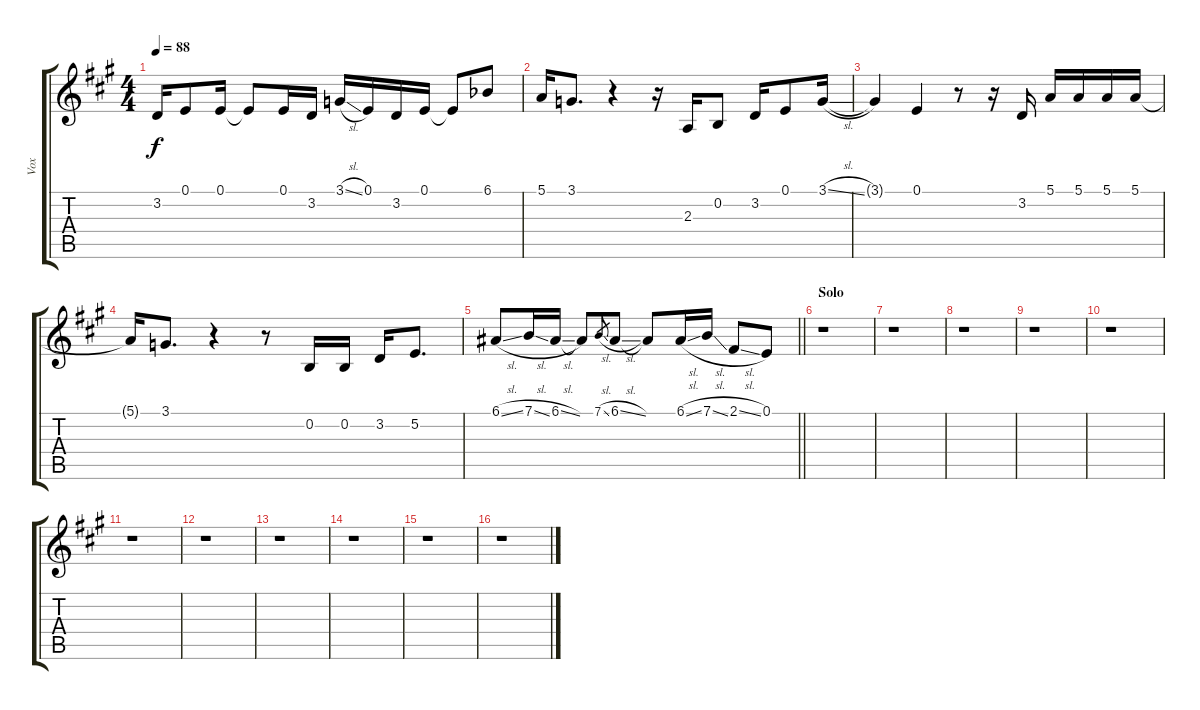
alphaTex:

\track ("Vox" "Vox") {instrument choiraahs}
\staff {score tabs}
\tuning (E4 B3 G3 D3 A2 E2) {hide}
\ts (4 4)
\tempo 88
\clef g2
\ks a
3.2.16{dy f} 0.1.8 0.1.16 0.1{t}.8 0.1.16 3.2.16 3.1{sl}.16 0.1.16 3.2.16 0.1.16 0.1{t}.8 6.1{acc b}.8 |
5.1.16 3.1.8{d} r.4 r.16 2.3.16 0.2.8 3.2.16 0.1.8 3.1{sl}.16 |
3.1{t}.4 0.1.4 r.8 r.16 3.2.16 5.1.16 5.1.16 5.1.16 5.1.16 |
5.1{t}.16 3.1.8{d} r.4 r.8 0.2.16 0.2.16 3.2.16 5.2.8{d} |
\barLineRight lightlight
6.1{sl}.8 7.1{sl}.16 6.1{sl}.16 6.1{t}.8 7.1{sl}.8{gr} 6.1{sl}.8 6.1{t}.8 6.1{sl}.16 7.1{sl}.16 2.1{sl}.8 0.1.8 |
\section ("" "Solo")
r.1 |
r.1 |
r.1 |
r.1 |
r.1 |
r.1 |
r.1 |
r.1 |
r.1 |
r.1 |
r.1
